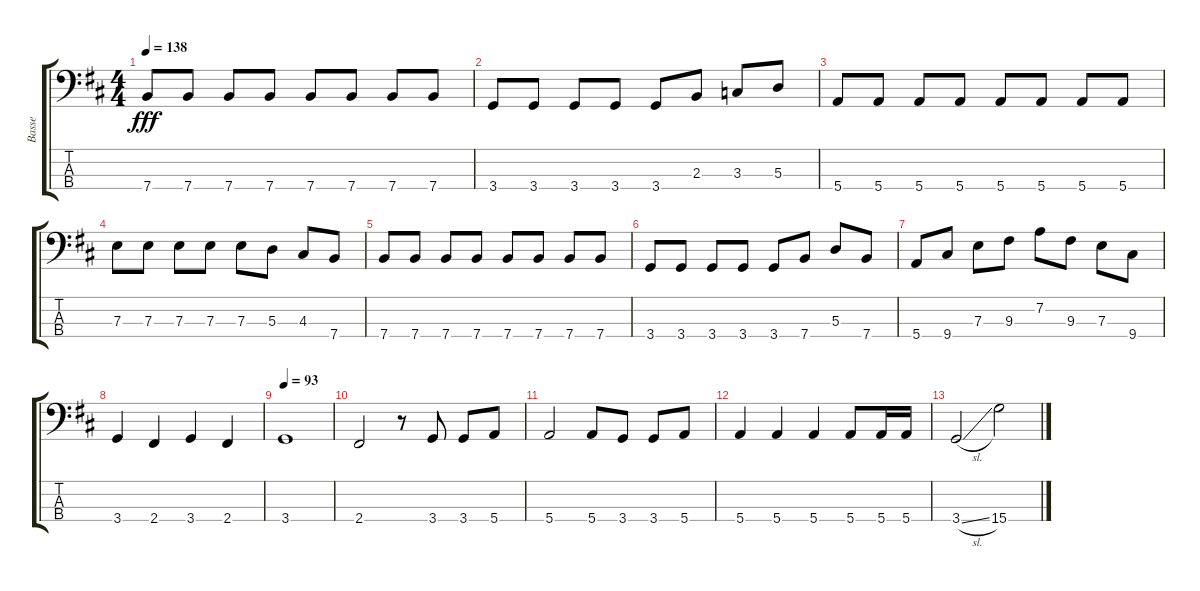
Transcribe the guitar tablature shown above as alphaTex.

\track ("Basse" "Basse") {instrument electricbassfinger}
\staff {score tabs}
\tuning (G2 D2 A1 E1) {hide}
\ts (4 4)
\tempo 138
\clef f4
\ks d
7.4.8{dy fff} 7.4.8 7.4.8 7.4.8 7.4.8 7.4.8 7.4.8 7.4.8 |
3.4.8 3.4.8 3.4.8 3.4.8 3.4.8 2.3.8 3.3.8 5.3.8 |
5.4.8 5.4.8 5.4.8 5.4.8 5.4.8 5.4.8 5.4.8 5.4.8 |
7.3.8 7.3.8 7.3.8 7.3.8 7.3.8 5.3.8 4.3.8 7.4.8 |
7.4.8 7.4.8 7.4.8 7.4.8 7.4.8 7.4.8 7.4.8 7.4.8 |
3.4.8 3.4.8 3.4.8 3.4.8 3.4.8 7.4.8 5.3.8 7.4.8 |
5.4.8 9.4.8 7.3.8 9.3.8 7.2.8 9.3.8 7.3.8 9.4.8 |
3.4.4 2.4.4 3.4.4 2.4.4 |
\tempo 93
3.4.1 |
2.4.2 r.8 3.4.8 3.4.8 5.4.8 |
5.4.2 5.4.8 3.4.8 3.4.8 5.4.8 |
5.4.4 5.4.4 5.4.4 5.4.8 5.4.16 5.4.16 |
3.4{sl}.2 15.4.2
